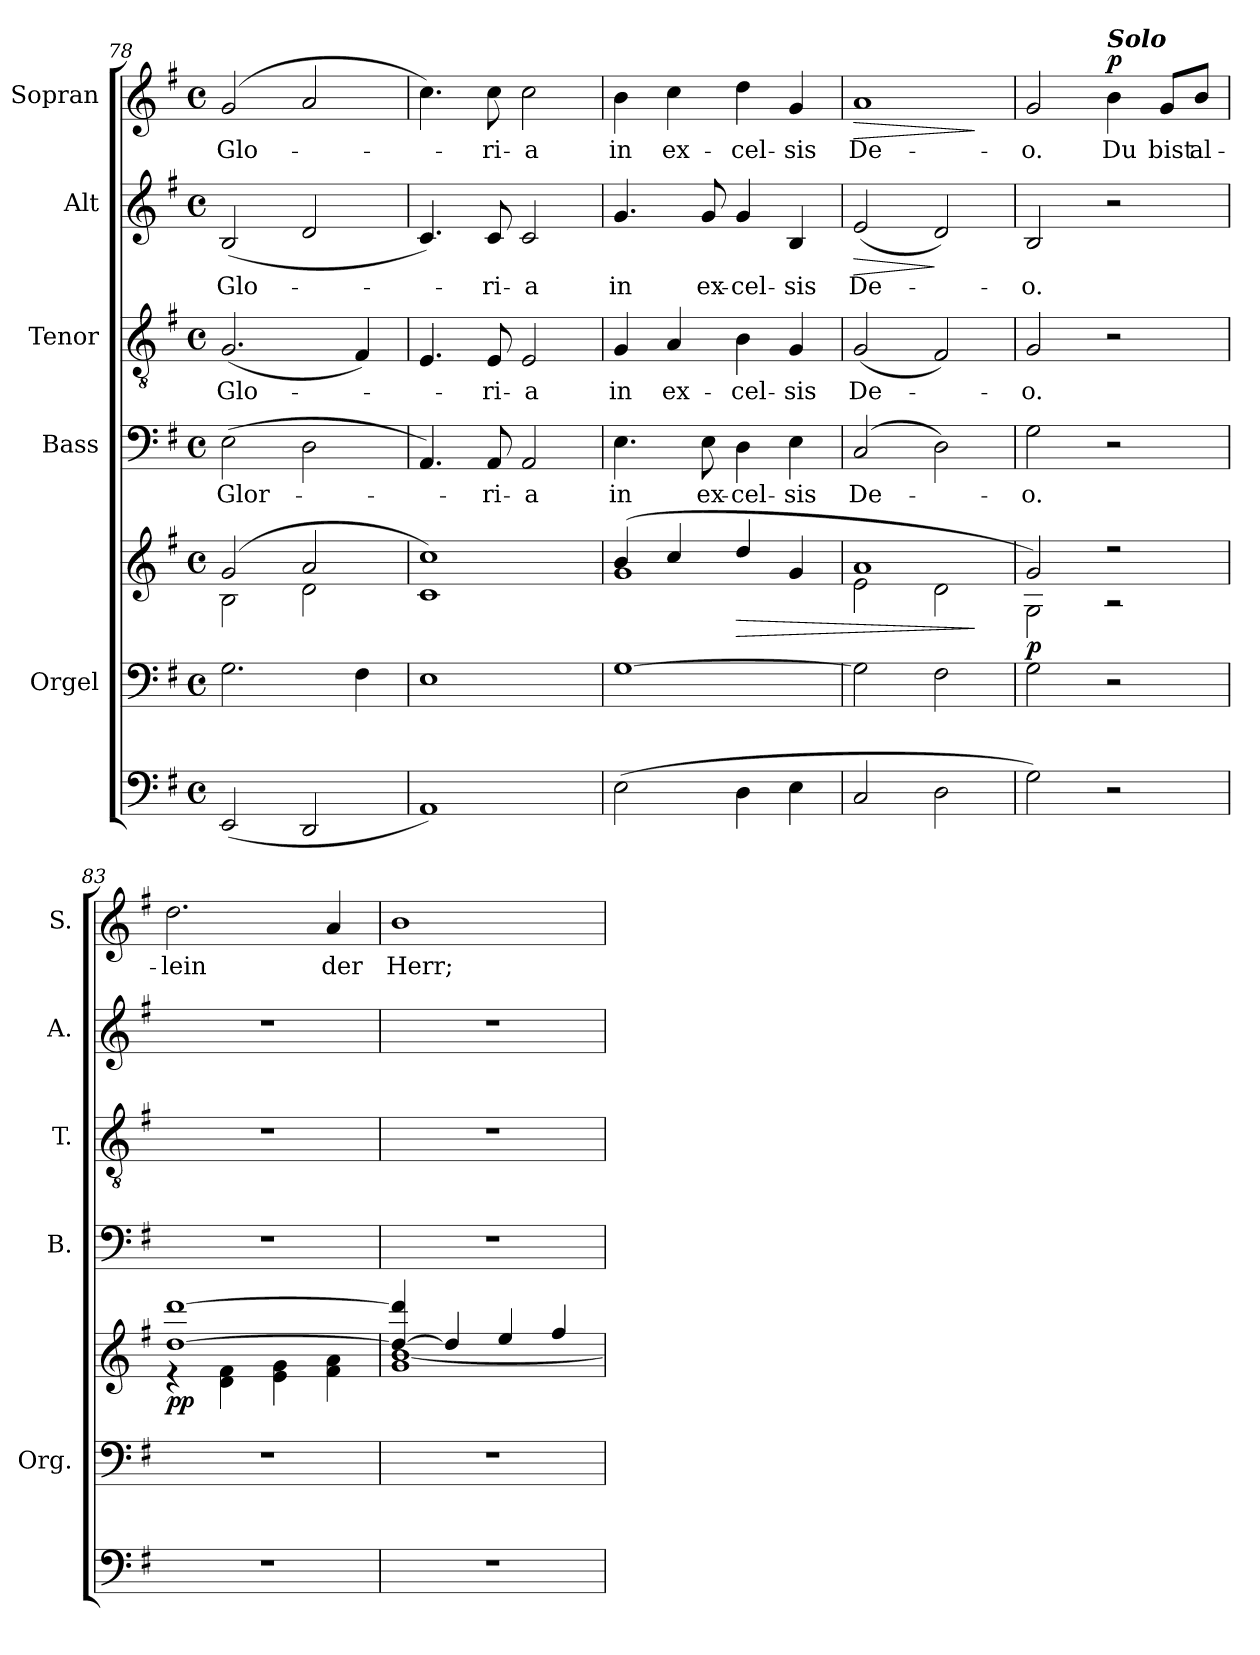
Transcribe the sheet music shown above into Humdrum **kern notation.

**kern	**kern	**kern	**dynam	**kern	**text	**kern	**text	**kern	**text	**dynam	**kern	**text	**dynam
*part6	*part5	*part5	*part5	*part4	*part4	*part3	*part3	*part2	*part2	*part2	*part1	*part1	*part1
*staff7	*staff6	*staff5	*staff5/6	*staff4	*staff4	*staff3	*staff3	*staff2	*staff2	*staff2	*staff1	*staff1	*staff1
*	*I"Orgel	*	*	*I"Bass	*	*I"Tenor	*	*I"Alt	*	*	*I"Sopran	*	*
*	*I'Org.	*	*	*I'B.	*	*I'T.	*	*I'A.	*	*	*I'S.	*	*
*clefF4	*clefF4	*clefG2	*	*clefF4	*	*clefGv2	*	*clefG2	*	*	*clefG2	*	*
*k[f#]	*k[f#]	*k[f#]	*	*k[f#]	*	*k[f#]	*	*k[f#]	*	*	*k[f#]	*	*
*G:	*G:	*G:	*	*G:	*	*G:	*	*G:	*	*	*G:	*	*
*M4/4	*M4/4	*M4/4	*	*M4/4	*	*M4/4	*	*M4/4	*	*	*M4/4	*	*
*met(c)	*met(c)	*met(c)	*	*met(c)	*	*met(c)	*	*met(c)	*	*	*met(c)	*	*
=78	=78	=78	=78	=78	=78	=78	=78	=78	=78	=78	=78	=78	=78
*	*	*^	*	*	*	*	*	*	*	*	*	*	*
!	!	!	!	!	!	!LO:LY:b	!	!LO:LY:b	!	!LO:LY:b	!	!	!LO:LY:b	!
(<2EE/	2.G\	(2g/	2B\	.	(>2E\	Glor-	(<2.G/	Glo-	(2B/	Glo-	.	(2g/	Glo-	.
2DD/	.	2a/	2d\	.	2D\	.	.	.	2d/	.	.	2a/	.	.
.	4F#\	.	.	.	.	.	4F#/)	.	.	.	.	.	.	.
=79	=79	=79	=79	=79	=79	=79	=79	=79	=79	=79	=79	=79	=79	=79
1AA)	1E	1cc)	1c	.	4.AA/)	.	4.E/	.	4.c/)	.	.	4.cc\)	.	.
!	!	!	!	!	!	!LO:LY:b	!	!LO:LY:b	!	!LO:LY:b	!	!	!LO:LY:b	!
.	.	.	.	.	8AA/	-ri-	8E/	-ri-	8c/	-ri-	.	8cc\	-ri-	.
!	!	!	!	!	!	!LO:LY:b	!	!LO:LY:b	!	!LO:LY:b	!	!	!LO:LY:b	!
.	.	.	.	.	2AA/	-a	2E/	-a	2c/	-a	.	2cc\	-a	.
=80	=80	=80	=80	=80	=80	=80	=80	=80	=80	=80	=80	=80	=80	=80
!	!	!	!	!	!	!LO:LY:b	!	!LO:LY:b	!	!LO:LY:b	!	!	!LO:LY:b	!
(>2E\	[1G	(4b/	1g	.	4.E\	in	4G/	in	4.g/	in	.	4b\	in	.
!	!	!	!	!	!	!	!	!LO:LY:b	!	!	!	!	!LO:LY:b	!
.	.	4cc/	.	.	.	.	4A/	ex-	.	.	.	4cc\	ex-	.
!	!	!	!	!	!	!LO:LY:b	!	!	!	!LO:LY:b	!	!	!	!
.	.	.	.	.	8E\	ex-	.	.	8g/	ex-	.	.	.	.
!	!	!	!	!LO:HP:b	!	!LO:LY:b	!	!LO:LY:b	!	!LO:LY:b	!	!	!LO:LY:b	!
4D\	.	4dd/	.	>	4D\	-cel-	4B\	-cel-	4g/	-cel-	.	4dd\	-cel-	.
!	!	!	!	!	!	!LO:LY:b	!	!LO:LY:b	!	!LO:LY:b	!	!	!LO:LY:b	!
4E\	.	4g/	.	.	4E\	-sis	4G/	-sis	4B/	-sis	.	4g/	-sis	.
=81	=81	=81	=81	=81	=81	=81	=81	=81	=81	=81	=81	=81	=81	=81
!	!	!	!	!	!	!LO:LY:b	!	!LO:LY:b	!	!LO:LY:b	!LO:HP:b	!	!LO:LY:b	!LO:HP:b
2C/	2G\]	1a	2e\	.	(2C/	De-	(<2G/	De-	(<2e/	De-	>	1a	De-	>
2D\	2F#\	.	2d\	.	2D\)	.	2F#/)	.	2d/)	.	]	.	.	.
*	*	*v	*v	*	*	*	*	*	*	*	*	*	*	*
.	.	.	]	.	.	.	.	.	.	.	.	.	]
!!LO:PB:g=z
=82	=82	=82	=82	=82	=82	=82	=82	=82	=82	=82	=82	=82	=82
*	*	*^	*	*	*	*	*	*	*	*	*	*	*
!	!	!	!	!LO:DY:b	!	!LO:LY:b	!	!LO:LY:b	!	!LO:LY:b	!	!	!LO:LY:b	!
2G\)	2G\	2g/)	2G\	p	2G\	-o.	2G/	-o.	2B/	-o.	.	2g/	-o.	.
!	!	!	!	!	!	!	!	!	!	!	!	!LO:TX:a:Bi:t=Solo	!	!
!	!	!	!	!	!	!	!	!	!	!	!	!	!LO:LY:b	!LO:DY:a
2r	2r	2r	2r	.	2r	.	2r	.	2r	.	.	4b\	Du	p
!	!	!	!	!	!	!	!	!	!	!	!	!	!LO:LY:b	!
.	.	.	.	.	.	.	.	.	.	.	.	8g/L	bist	.
!	!	!	!	!	!	!	!	!	!	!	!	!	!LO:LY:b	!
.	.	.	.	.	.	.	.	.	.	.	.	8b/J	al-	.
=83	=83	=83	=83	=83	=83	=83	=83	=83	=83	=83	=83	=83	=83	=83
!	!	!	!	!LO:DY:b	!	!	!	!	!	!	!	!	!LO:LY:b	!
1r	1r	[>1dd [>1ddd	4re	pp	1r	.	1r	.	1r	.	.	2.dd\	-lein	.
.	.	.	4d\ 4f#\	.	.	.	.	.	.	.	.	.	.	.
.	.	.	4e\ 4g\	.	.	.	.	.	.	.	.	.	.	.
!	!	!	!	!	!	!	!	!	!	!	!	!	!LO:LY:b	!
.	.	.	4f#\ 4a\	.	.	.	.	.	.	.	.	4a/	der	.
=84	=84	=84	=84	=84	=84	=84	=84	=84	=84	=84	=84	=84	=84	=84
!	!	!	!	!	!	!	!	!	!	!	!	!	!LO:LY:b	!
1r	1r	4dd/_ 4ddd/]	1g [<1b	.	1r	.	1r	.	1r	.	.	1b	Herr;	.
.	.	4dd/]	.	.	.	.	.	.	.	.	.	.	.	.
.	.	4ee/	.	.	.	.	.	.	.	.	.	.	.	.
.	.	4ff#/	.	.	.	.	.	.	.	.	.	.	.	.
*	*	*v	*v	*	*	*	*	*	*	*	*	*	*	*
=	=	=	=	=	=	=	=	=	=	=	=	=	=
*-	*-	*-	*-	*-	*-	*-	*-	*-	*-	*-	*-	*-	*-
